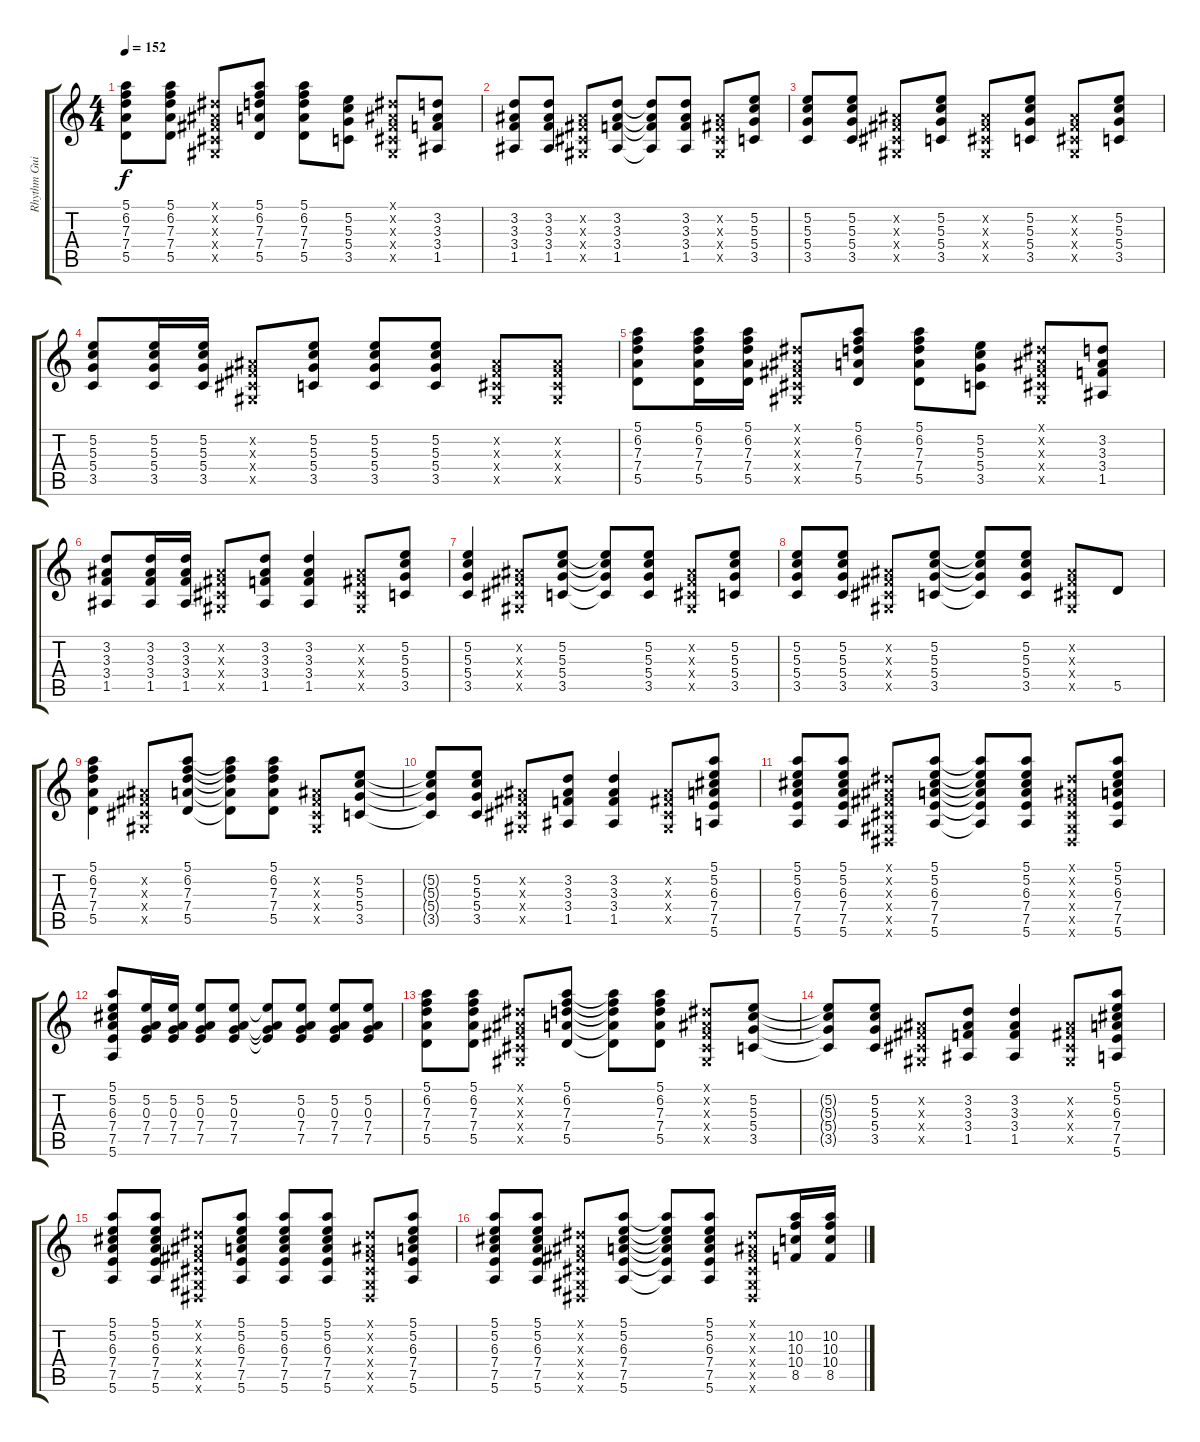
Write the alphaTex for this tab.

\track ("Rhythm Guitar" "Rhythm Gui") {instrument electricguitarjazz}
\staff {score tabs}
\tuning (E4 B3 G3 D3 A2 E2) {hide}
\ts (4 4)
\tempo 152
\clef g2
\ks c
(5.1 6.2 7.3 7.4 5.5).8{dy f} (5.1 6.2 7.3 7.4 5.5).8 (-1.1{x} -1.2{x} -1.3{x} -1.4{x} -1.5{x}).8 (5.1 6.2 7.3 7.4 5.5).8 (5.1 6.2 7.3 7.4 5.5).8 (5.2 5.3 5.4 3.5).8 (-1.1{x} -1.2{x} -1.3{x} -1.4{x} -1.5{x}).8 (3.2 3.3 3.4 1.5).8 |
(3.2 3.3 3.4 1.5).8 (3.2 3.3 3.4 1.5).8 (-1.2{x} -1.3{x} -1.4{x} -1.5{x}).8 (3.2 3.3 3.4 1.5).8 (3.2{t} 3.3{t} 3.4{t} 1.5{t}).8 (3.2 3.3 3.4 1.5).8 (-1.2{x} -1.3{x} -1.4{x} -1.5{x}).8 (5.2 5.3 5.4 3.5).8 |
(5.2 5.3 5.4 3.5).8 (5.2 5.3 5.4 3.5).8 (-1.2{x} -1.3{x} -1.4{x} -1.5{x}).8 (5.2 5.3 5.4 3.5).8 (-1.2{x} -1.3{x} -1.4{x} -1.5{x}).8 (5.2 5.3 5.4 3.5).8 (-1.2{x} -1.3{x} -1.4{x} -1.5{x}).8 (5.2 5.3 5.4 3.5).8 |
(5.2 5.3 5.4 3.5).8 (5.2 5.3 5.4 3.5).16 (5.2 5.3 5.4 3.5).16 (-1.2{x} -1.3{x} -1.4{x} -1.5{x}).8 (5.2 5.3 5.4 3.5).8 (5.2 5.3 5.4 3.5).8 (5.2 5.3 5.4 3.5).8 (-1.2{x} -1.3{x} -1.4{x} -1.5{x}).8 (-1.2{x} -1.3{x} -1.4{x} -1.5{x}).8 |
(5.1 6.2 7.3 7.4 5.5).8 (5.1 6.2 7.3 7.4 5.5).16 (5.1 6.2 7.3 7.4 5.5).16 (-1.1{x} -1.2{x} -1.3{x} -1.4{x} -1.5{x}).8 (5.1 6.2 7.3 7.4 5.5).8 (5.1 6.2 7.3 7.4 5.5).8 (5.2 5.3 5.4 3.5).8 (-1.1{x} -1.2{x} -1.3{x} -1.4{x} -1.5{x}).8 (3.2 3.3 3.4 1.5).8 |
(3.2 3.3 3.4 1.5).8 (3.2 3.3 3.4 1.5).16 (3.2 3.3 3.4 1.5).16 (-1.2{x} -1.3{x} -1.4{x} -1.5{x}).8 (3.2 3.3 3.4 1.5).8 (3.2 3.3 3.4 1.5).4 (-1.2{x} -1.3{x} -1.4{x} -1.5{x}).8 (5.2 5.3 5.4 3.5).8 |
(5.2 5.3 5.4 3.5).4 (-1.2{x} -1.3{x} -1.4{x} -1.5{x}).8 (5.2 5.3 5.4 3.5).8 (5.2{t} 5.3{t} 5.4{t} 3.5{t}).8 (5.2 5.3 5.4 3.5).8 (-1.2{x} -1.3{x} -1.4{x} -1.5{x}).8 (5.2 5.3 5.4 3.5).8 |
(5.2 5.3 5.4 3.5).8 (5.2 5.3 5.4 3.5).8 (-1.2{x} -1.3{x} -1.4{x} -1.5{x}).8 (5.2 5.3 5.4 3.5).8 (5.2{t} 5.3{t} 5.4{t} 3.5{t}).8 (5.2 5.3 5.4 3.5).8 (-1.2{x} -1.3{x} -1.4{x} -1.5{x}).8 5.5.8 |
(5.1 6.2 7.3 7.4 5.5).4 (-1.2{x} -1.3{x} -1.4{x} -1.5{x}).8 (5.1 6.2 7.3 7.4 5.5).8 (5.1{t} 6.2{t} 7.3{t} 7.4{t} 5.5{t}).8 (5.1 6.2 7.3 7.4 5.5).8 (-1.2{x} -1.3{x} -1.4{x} -1.5{x}).8 (5.2 5.3 5.4 3.5).8 |
(5.2{t} 5.3{t} 5.4{t} 3.5{t}).8 (5.2 5.3 5.4 3.5).8 (-1.2{x} -1.3{x} -1.4{x} -1.5{x}).8 (3.2 3.3 3.4 1.5).8 (3.2 3.3 3.4 1.5).4 (-1.2{x} -1.3{x} -1.4{x} -1.5{x}).8 (5.1 5.2 6.3 7.4 7.5 5.6).8 |
(5.1 5.2 6.3 7.4 7.5 5.6).8 (5.1 5.2 6.3 7.4 7.5 5.6).8 (-1.1{x} -1.2{x} -1.3{x} -1.4{x} -1.5{x} -1.6{x}).8 (5.1 5.2 6.3 7.4 7.5 5.6).8 (5.1{t} 5.2{t} 6.3{t} 7.4{t} 7.5{t} 5.6{t}).8 (5.1 5.2 6.3 7.4 7.5 5.6).8 (-1.1{x} -1.2{x} -1.3{x} -1.4{x} -1.5{x} -1.6{x}).8 (5.1 5.2 6.3 7.4 7.5 5.6).8 |
(5.1 5.2 6.3 7.4 7.5 5.6).8 (5.2 0.3 7.4 7.5).16 (5.2 0.3 7.4 7.5).16 (5.2 0.3 7.4 7.5).8 (5.2 0.3 7.4 7.5).8 (5.2{t} 0.3{t} 7.4{t} 7.5{t}).8 (5.2 0.3 7.4 7.5).8 (5.2 0.3 7.4 7.5).8 (5.2 0.3 7.4 7.5).8 |
(5.1 6.2 7.3 7.4 5.5).8 (5.1 6.2 7.3 7.4 5.5).8 (-1.1{x} -1.2{x} -1.3{x} -1.4{x} -1.5{x}).8 (5.1 6.2 7.3 7.4 5.5).8 (5.1{t} 6.2{t} 7.3{t} 7.4{t} 5.5{t}).8 (5.1 6.2 7.3 7.4 5.5).8 (-1.1{x} -1.2{x} -1.3{x} -1.4{x} -1.5{x}).8 (5.2 5.3 5.4 3.5).8 |
(5.2{t} 5.3{t} 5.4{t} 3.5{t}).8 (5.2 5.3 5.4 3.5).8 (-1.2{x} -1.3{x} -1.4{x} -1.5{x}).8 (3.2 3.3 3.4 1.5).8 (3.2 3.3 3.4 1.5).4 (-1.2{x} -1.3{x} -1.4{x} -1.5{x}).8 (5.1 5.2 6.3 7.4 7.5 5.6).8 |
(5.1 5.2 6.3 7.4 7.5 5.6).8 (5.1 5.2 6.3 7.4 7.5 5.6).8 (-1.1{x} -1.2{x} -1.3{x} -1.4{x} -1.5{x} -1.6{x}).8 (5.1 5.2 6.3 7.4 7.5 5.6).8 (5.1 5.2 6.3 7.4 7.5 5.6).8 (5.1 5.2 6.3 7.4 7.5 5.6).8 (-1.1{x} -1.2{x} -1.3{x} -1.4{x} -1.5{x} -1.6{x}).8 (5.1 5.2 6.3 7.4 7.5 5.6).8 |
(5.1 5.2 6.3 7.4 7.5 5.6).8 (5.1 5.2 6.3 7.4 7.5 5.6).8 (-1.1{x} -1.2{x} -1.3{x} -1.4{x} -1.5{x} -1.6{x}).8 (5.1 5.2 6.3 7.4 7.5 5.6).8 (5.1{t} 5.2{t} 6.3{t} 7.4{t} 7.5{t} 5.6{t}).8 (5.1 5.2 6.3 7.4 7.5 5.6).8 (-1.1{x} -1.2{x} -1.3{x} -1.4{x} -1.5{x} -1.6{x}).8 (10.2 10.3 10.4 8.5).16 (10.2 10.3 10.4 8.5).16
